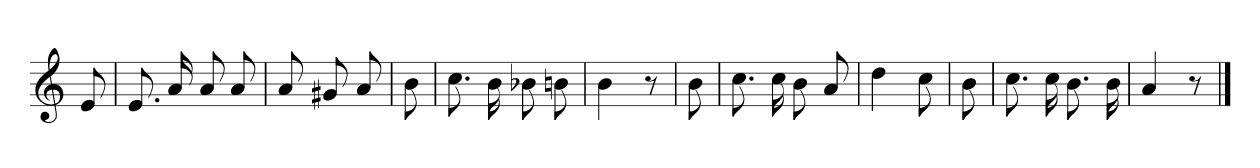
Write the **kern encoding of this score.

**kern
*part1
*staff1
*clefG2
*k[]
*a:
=
8e
=1
8.e
16a
8a
8a
=2
8a
8g#X
8a
=3
8b
=4
8.cc
16b
8b-X
8bn
=5
4b
8r
=6
8b
=7
8.cc
16cc
8b
8a
=8
4dd
8cc
=9
8b
=10
8.cc
16cc
8.b
16b
=11
4a
8r
==
*-
